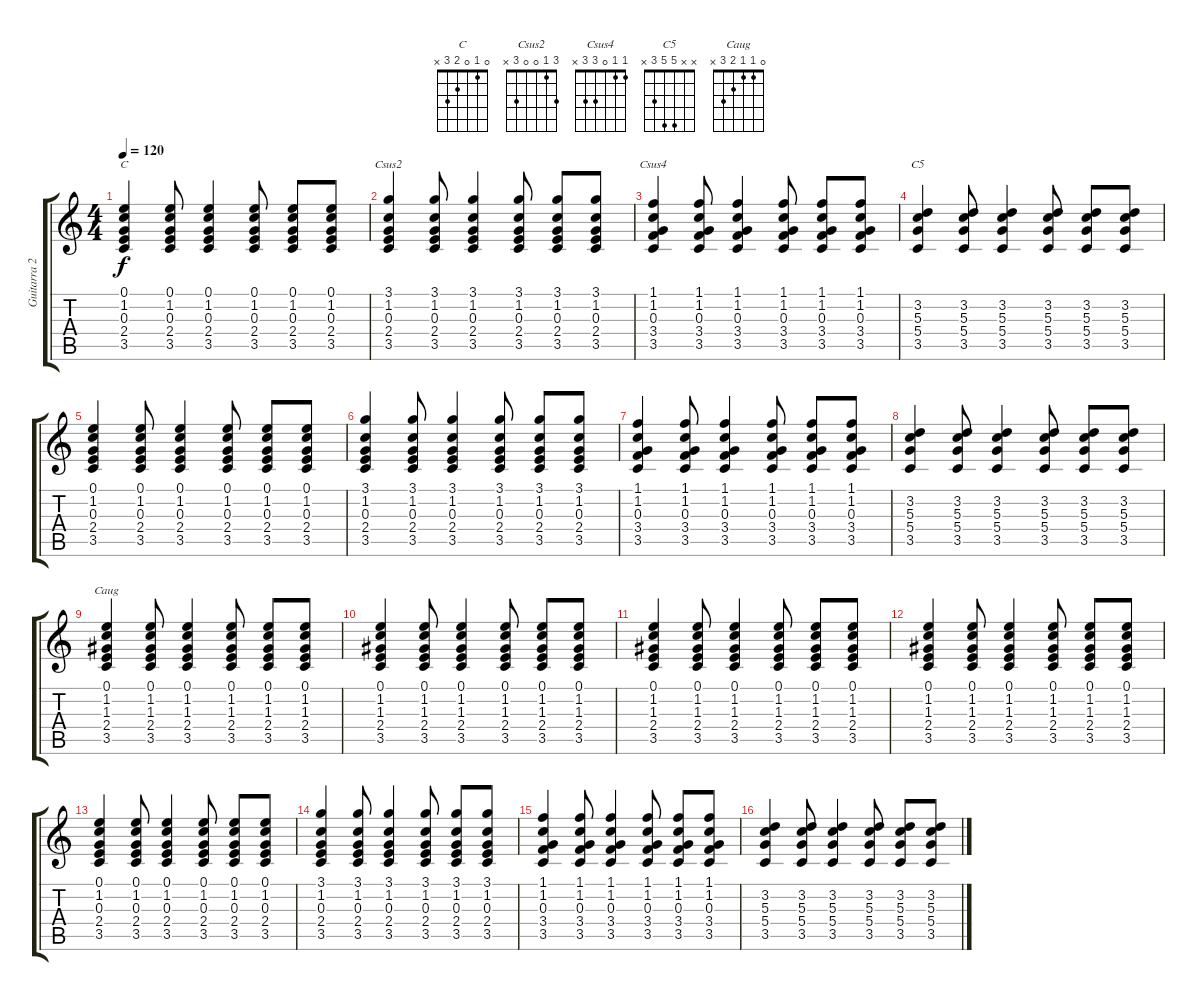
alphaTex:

\track ("Guitarra 2" "Guitarra 2") {instrument electricguitarjazz}
\staff {score tabs}
\tuning (E4 B3 G3 D3 A2 E2) {hide}
\chord ("C" 0 1 0 2 3 x)
\chord ("Csus2" 3 1 0 0 3 x)
\chord ("Csus4" 1 1 0 3 3 x)
\chord ("C5" x x 5 5 3 x)
\chord ("Caug" 0 1 1 2 3 x)
\ts (4 4)
\tempo 120
\clef g2
\ks c
(0.1 1.2 0.3 2.4 3.5).4{ch "C" dy f} (0.1 1.2 0.3 2.4 3.5).8 (0.1 1.2 0.3 2.4 3.5).4 (0.1 1.2 0.3 2.4 3.5).8 (0.1 1.2 0.3 2.4 3.5).8 (0.1 1.2 0.3 2.4 3.5).8 |
(3.1 1.2 0.3 2.4 3.5).4{ch "Csus2"} (3.1 1.2 0.3 2.4 3.5).8 (3.1 1.2 0.3 2.4 3.5).4 (3.1 1.2 0.3 2.4 3.5).8 (3.1 1.2 0.3 2.4 3.5).8 (3.1 1.2 0.3 2.4 3.5).8 |
(1.1 1.2 0.3 3.4 3.5).4{ch "Csus4"} (1.1 1.2 0.3 3.4 3.5).8 (1.1 1.2 0.3 3.4 3.5).4 (1.1 1.2 0.3 3.4 3.5).8 (1.1 1.2 0.3 3.4 3.5).8 (1.1 1.2 0.3 3.4 3.5).8 |
(3.2 5.3 5.4 3.5).4{ch "C5"} (3.2 5.3 5.4 3.5).8 (3.2 5.3 5.4 3.5).4 (3.2 5.3 5.4 3.5).8 (3.2 5.3 5.4 3.5).8 (3.2 5.3 5.4 3.5).8 |
(0.1 1.2 0.3 2.4 3.5).4 (0.1 1.2 0.3 2.4 3.5).8 (0.1 1.2 0.3 2.4 3.5).4 (0.1 1.2 0.3 2.4 3.5).8 (0.1 1.2 0.3 2.4 3.5).8 (0.1 1.2 0.3 2.4 3.5).8 |
(3.1 1.2 0.3 2.4 3.5).4 (3.1 1.2 0.3 2.4 3.5).8 (3.1 1.2 0.3 2.4 3.5).4 (3.1 1.2 0.3 2.4 3.5).8 (3.1 1.2 0.3 2.4 3.5).8 (3.1 1.2 0.3 2.4 3.5).8 |
(1.1 1.2 0.3 3.4 3.5).4 (1.1 1.2 0.3 3.4 3.5).8 (1.1 1.2 0.3 3.4 3.5).4 (1.1 1.2 0.3 3.4 3.5).8 (1.1 1.2 0.3 3.4 3.5).8 (1.1 1.2 0.3 3.4 3.5).8 |
(3.2 5.3 5.4 3.5).4 (3.2 5.3 5.4 3.5).8 (3.2 5.3 5.4 3.5).4 (3.2 5.3 5.4 3.5).8 (3.2 5.3 5.4 3.5).8 (3.2 5.3 5.4 3.5).8 |
(0.1 1.2 1.3 2.4 3.5).4{ch "Caug"} (0.1 1.2 1.3 2.4 3.5).8 (0.1 1.2 1.3 2.4 3.5).4 (0.1 1.2 1.3 2.4 3.5).8 (0.1 1.2 1.3 2.4 3.5).8 (0.1 1.2 1.3 2.4 3.5).8 |
(0.1 1.2 1.3 2.4 3.5).4 (0.1 1.2 1.3 2.4 3.5).8 (0.1 1.2 1.3 2.4 3.5).4 (0.1 1.2 1.3 2.4 3.5).8 (0.1 1.2 1.3 2.4 3.5).8 (0.1 1.2 1.3 2.4 3.5).8 |
(0.1 1.2 1.3 2.4 3.5).4 (0.1 1.2 1.3 2.4 3.5).8 (0.1 1.2 1.3 2.4 3.5).4 (0.1 1.2 1.3 2.4 3.5).8 (0.1 1.2 1.3 2.4 3.5).8 (0.1 1.2 1.3 2.4 3.5).8 |
(0.1 1.2 1.3 2.4 3.5).4 (0.1 1.2 1.3 2.4 3.5).8 (0.1 1.2 1.3 2.4 3.5).4 (0.1 1.2 1.3 2.4 3.5).8 (0.1 1.2 1.3 2.4 3.5).8 (0.1 1.2 1.3 2.4 3.5).8 |
(0.1 1.2 0.3 2.4 3.5).4 (0.1 1.2 0.3 2.4 3.5).8 (0.1 1.2 0.3 2.4 3.5).4 (0.1 1.2 0.3 2.4 3.5).8 (0.1 1.2 0.3 2.4 3.5).8 (0.1 1.2 0.3 2.4 3.5).8 |
(3.1 1.2 0.3 2.4 3.5).4 (3.1 1.2 0.3 2.4 3.5).8 (3.1 1.2 0.3 2.4 3.5).4 (3.1 1.2 0.3 2.4 3.5).8 (3.1 1.2 0.3 2.4 3.5).8 (3.1 1.2 0.3 2.4 3.5).8 |
(1.1 1.2 0.3 3.4 3.5).4 (1.1 1.2 0.3 3.4 3.5).8 (1.1 1.2 0.3 3.4 3.5).4 (1.1 1.2 0.3 3.4 3.5).8 (1.1 1.2 0.3 3.4 3.5).8 (1.1 1.2 0.3 3.4 3.5).8 |
(3.2 5.3 5.4 3.5).4 (3.2 5.3 5.4 3.5).8 (3.2 5.3 5.4 3.5).4 (3.2 5.3 5.4 3.5).8 (3.2 5.3 5.4 3.5).8 (3.2 5.3 5.4 3.5).8
